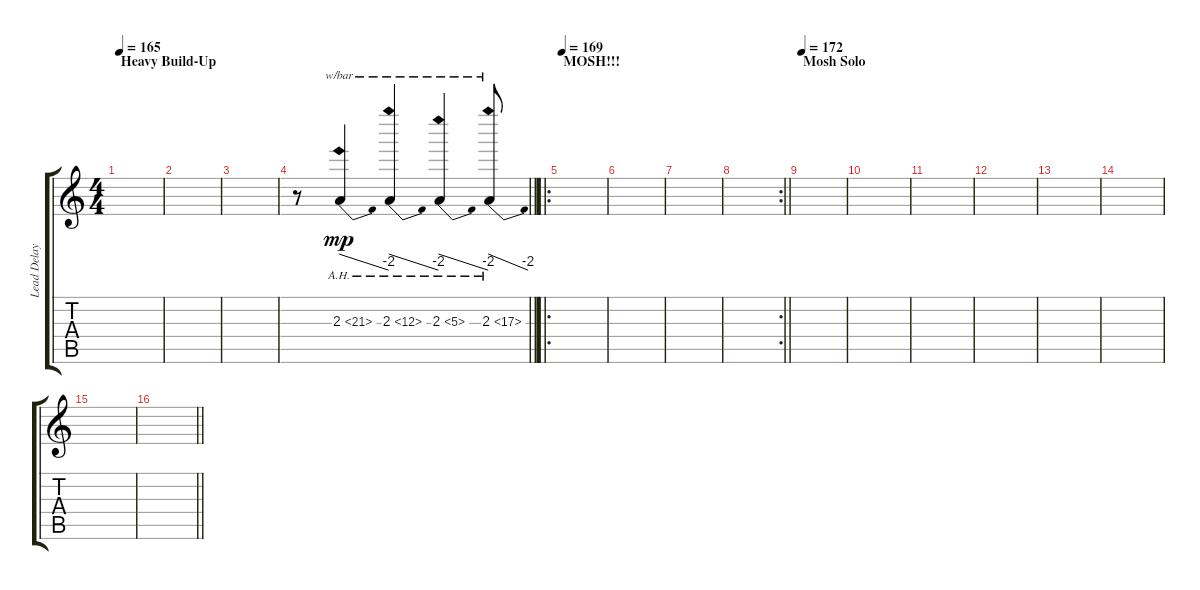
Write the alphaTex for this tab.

\track ("Lead Delay" "Lead Delay") {instrument overdrivenguitar}
\staff {score tabs}
\tuning (E4 B3 G3 D3 A2 E2) {hide}
\ts (4 4)
\section ("" "Heavy Build-Up")
\tempo 165
\clef g2
\ks c
|
|
|
\barLineRight lightlight
r.8 2.3{ah 19}.4{tbe (dive default 0 0 60 -8) dy mp} 2.3{ah 10}.4{tbe (dive default 0 0 60 -8)} 2.3{ah 3}.4{tbe (dive default 0 0 60 -8)} 2.3{ah 15}.8{tbe (dive default 0 0 60 -8)} |
\ro
\section ("" "MOSH!!!")
\tempo 169
|
|
|
\rc 2
\barLineRight lightlight
|
\section ("" "Mosh Solo")
\tempo 172
|
|
|
|
|
|
|
\barLineRight lightlight
